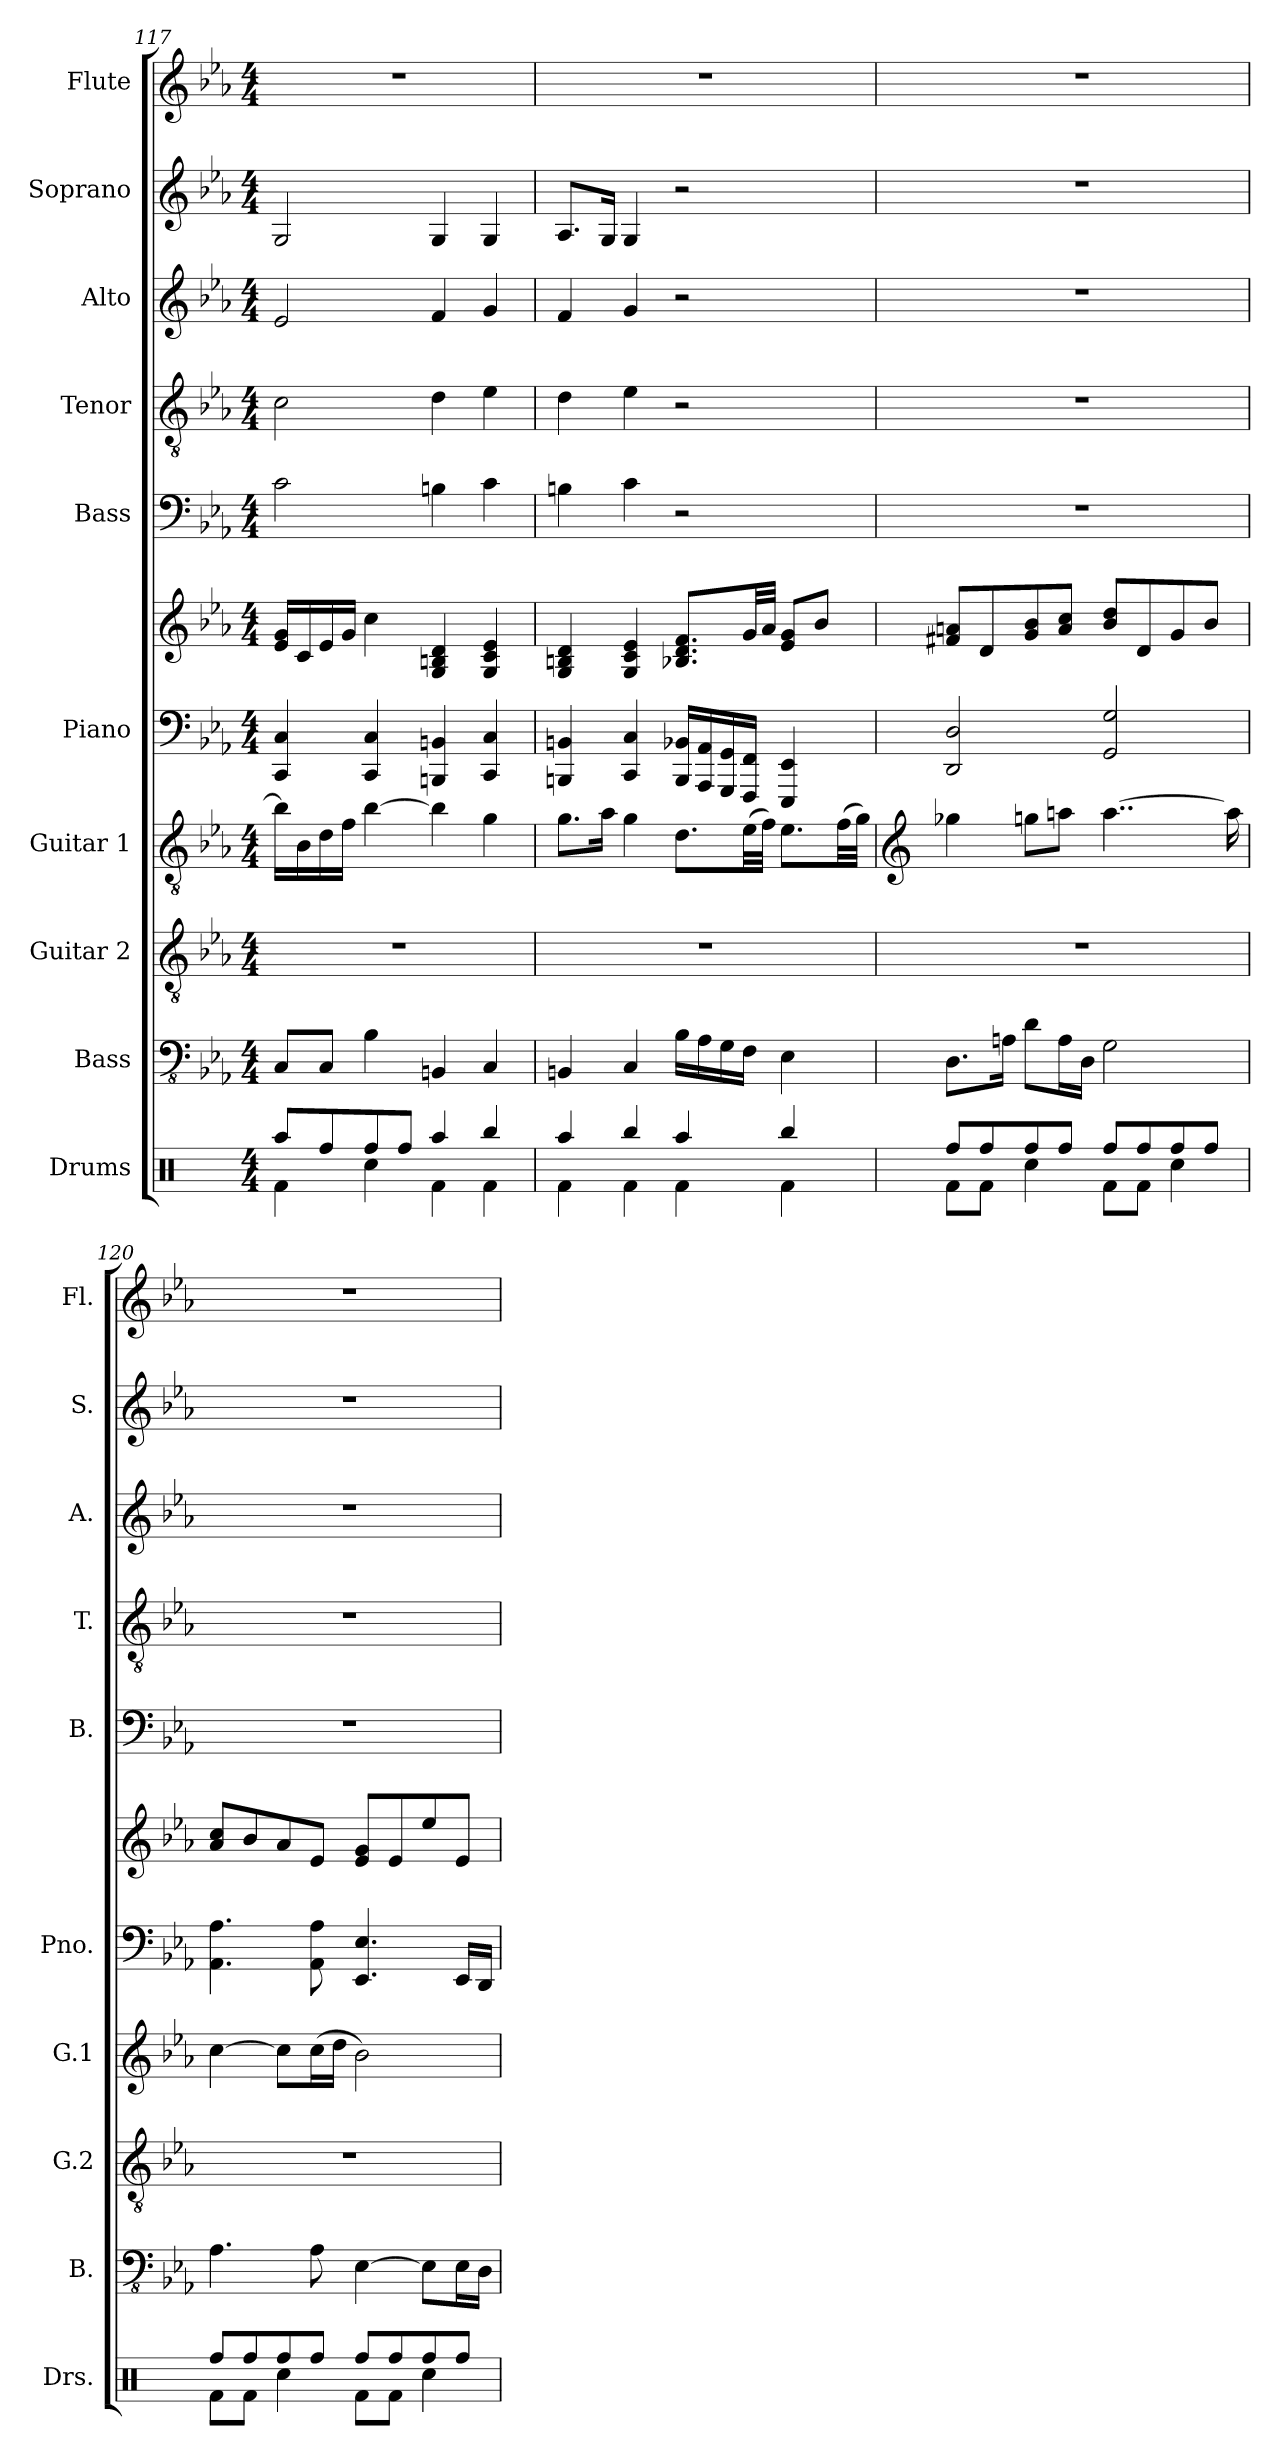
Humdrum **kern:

**kern	**kern	**kern	**kern	**kern	**kern	**kern	**kern	**kern	**kern	**kern
*part10	*part9	*part8	*part7	*part6	*part6	*part5	*part4	*part3	*part2	*part1
*staff11	*staff10	*staff9	*staff8	*staff7	*staff6	*staff5	*staff4	*staff3	*staff2	*staff1
*I"Drums	*I"Bass	*I"Guitar 2	*I"Guitar 1	*I"Piano	*	*I"Bass	*I"Tenor	*I"Alto	*I"Soprano	*I"Flute
*I'Drs.	*I'B.	*I'G.2	*I'G.1	*I'Pno.	*	*I'B.	*I'T.	*I'A.	*I'S.	*I'Fl.
*clefX	*clefFv4	*clefGv2	*clefGv2	*clefF4	*clefG2	*clefF4	*clefGv2	*clefG2	*clefG2	*clefG2
*	*	*	*	*	*	*	*	*	*ITrd-7c-12	*
*k[]	*k[b-e-a-]	*k[b-e-a-]	*k[b-e-a-]	*k[b-e-a-]	*k[b-e-a-]	*k[b-e-a-]	*k[b-e-a-]	*k[b-e-a-]	*k[b-e-a-]	*k[b-e-a-]
*M4/4	*M4/4	*M4/4	*M4/4	*M4/4	*M4/4	*M4/4	*M4/4	*M4/4	*M4/4	*M4/4
=117	=117	=117	=117	=117	=117	=117	=117	=117	=117	=117
*^	*	*	*	*	*	*	*	*	*	*
8Raa/L	4Rf\	8CC/L	1r	16b-\LL]	4CC/ 4C/	16e-/ 16g/LL	2c\	2c\	2e-/	2g/	1r
.	.	.	.	16B-\	.	16c/	.	.	.	.	.
8Rff/	.	8CC/J	.	16d\	.	16e-/	.	.	.	.	.
.	.	.	.	16f\JJ	.	16g/JJ	.	.	.	.	.
8Rff/	4Rcc\	4BB-\	.	[4b-\	4CC/ 4C/	4cc\	.	.	.	.	.
8Rff/J	.	.	.	.	.	.	.	.	.	.	.
4Raa/	4Rf\	4BBBn/	.	4b-\]	4BBBn/ 4BBn/	4G/ 4Bn/ 4d/	4Bn\	4d\	4f/	4g/	.
4Rbb/	4Rf\	4CC/	.	4g\	4CC/ 4C/	4G/ 4c/ 4e-/	4c\	4e-\	4g/	4g/	.
=118	=118	=118	=118	=118	=118	=118	=118	=118	=118	=118	=118
4Raa/	4Rf\	4BBBn/	1r	8.g\L	4BBBn/ 4BBn/	4G/ 4Bn/ 4d/	4Bn\	4d\	4f/	8.a-/L	1r
.	.	.	.	16a-\Jk	.	.	.	.	.	16g/Jk	.
4Rbb/	4Rf\	4CC/	.	4g\	4CC/ 4C/	4G/ 4c/ 4e-/	4c\	4e-\	4g/	4g/	.
4Raa/	4Rf\	16BB-\LL	.	8.d\L	16BBB/ 16BB-X/LL	8.B-X/ 8.d/ 8.f/L	2r	2r	2r	2r	.
.	.	16AA-\	.	.	16AAA-/ 16AA-/	.	.	.	.	.	.
.	.	16GG\	.	.	16GGG/ 16GG/	.	.	.	.	.	.
.	.	16FF\JJ	.	(32e-\LL	16FFF/ 16FF/JJ	32g/LL	.	.	.	.	.
.	.	.	.	32f\JJJ)	.	32a-/JJJ	.	.	.	.	.
4Rbb/	4Rf\	4EE-\	.	8.e-\L	4EEE-/ 4EE-/	8e-/ 8g/L	.	.	.	.	.
.	.	.	.	.	.	8b-/J	.	.	.	.	.
.	.	.	.	(32f\LL	.	.	.	.	.	.	.
.	.	.	.	32g\JJJ)	.	.	.	.	.	.	.
!!LO:PB:g=z
=119	=119	=119	=119	=119	=119	=119	=119	=119	=119	=119	=119
*	*	*	*	*clefG2	*	*	*	*	*	*	*
8Rff/L	8Rf\L	8.DD\L	1r	4gg-X\	2DD/ 2D/	8f#X/ 8an/L	1r	1r	1r	1r	1r
8Rff/	8Rf\J	.	.	.	.	8d/	.	.	.	.	.
.	.	16AAn\Jk	.	.	.	.	.	.	.	.	.
8Rff/	4Rcc\	8D\L	.	8ggn\L	.	8g/ 8b-/	.	.	.	.	.
8Rff/J	.	16AA\L	.	8aan\J	.	8a/ 8cc/J	.	.	.	.	.
.	.	16DD\JJ	.	.	.	.	.	.	.	.	.
8Rff/L	8Rf\L	2GG\	.	[4..aa\	2GG/ 2G/	8b-/ 8dd/L	.	.	.	.	.
8Rff/	8Rf\J	.	.	.	.	8d/	.	.	.	.	.
8Rff/	4Rcc\	.	.	.	.	8g/	.	.	.	.	.
8Rff/J	.	.	.	.	.	8b-/J	.	.	.	.	.
.	.	.	.	16aa\]	.	.	.	.	.	.	.
=120	=120	=120	=120	=120	=120	=120	=120	=120	=120	=120	=120
8Rff/L	8Rf\L	4.AA-\	1r	[4cc\	4.AA-\ 4.A-\	8a-/ 8cc/L	1r	1r	1r	1r	1r
8Rff/	8Rf\J	.	.	.	.	8b-/	.	.	.	.	.
8Rff/	4Rcc\	.	.	8cc\L]	.	8a-/	.	.	.	.	.
8Rff/J	.	8AA-\	.	(16cc\L	8AA-\ 8A-\	8e-/J	.	.	.	.	.
.	.	.	.	16dd\JJ	.	.	.	.	.	.	.
8Rff/L	8Rf\L	[4EE-\	.	2b-\)	4.EE-/ 4.E-/	8e-/ 8g/L	.	.	.	.	.
8Rff/	8Rf\J	.	.	.	.	8e-/	.	.	.	.	.
8Rff/	4Rcc\	8EE-\L]	.	.	.	8ee-/	.	.	.	.	.
8Rff/J	.	16EE-\L	.	.	16EE-/LL	8e-/J	.	.	.	.	.
.	.	16DD\JJ	.	.	16DD/JJ	.	.	.	.	.	.
*v	*v	*	*	*	*	*	*	*	*	*	*
=	=	=	=	=	=	=	=	=	=	=
*-	*-	*-	*-	*-	*-	*-	*-	*-	*-	*-
